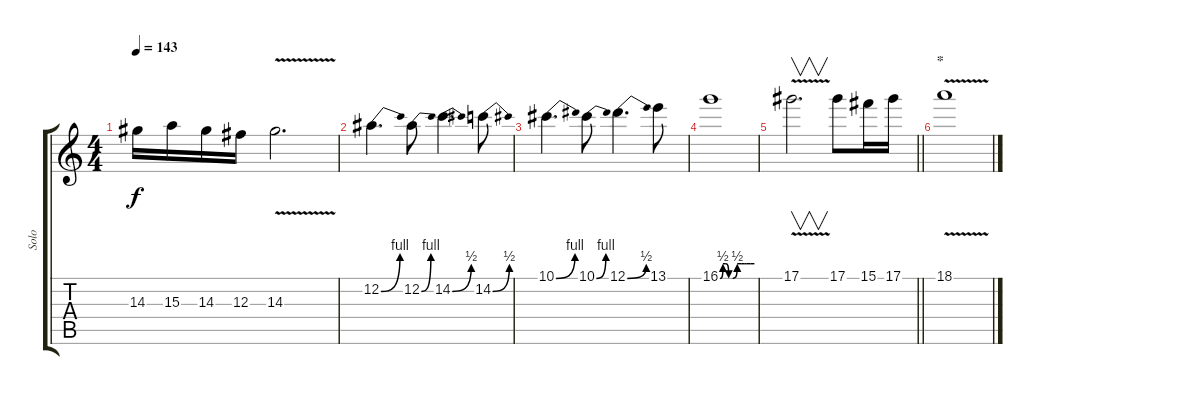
\track ("Solo" "Solo") {instrument distortionguitar}
\staff {score tabs}
\tuning (Eb4 Bb3 Gb3 Db3 Ab2 Db2) {hide}
\ts (4 4)
\tempo 143
\clef g2
\ks c
14.3.16{dy f} 15.3.16 14.3.16 12.3.16 14.3{v}.2{d} |
12.2{be (bend 0 0 60 4)}.4{d} 12.2{be (bend 0 0 60 4)}.8 14.2{be (bend 0 0 60 2)}.4{d} 14.2{be (bend 0 0 60 2)}.8 |
10.1{be (bend 0 0 60 4)}.4{d} 10.1{be (bend 0 0 60 4)}.8 12.1{be (bend 0 0 60 2)}.4{d} 13.1.8 |
16.1{be (custom 0 0 5 2 10 2 15 0 20 0 22 0 30 2 37 2 43 2 46 2 53 2 60 2)}.1 |
\barLineRight lightlight
17.1{v}.2{v d} 17.1.8 15.1.16 17.1.16 |
\section ("" "*")
18.1{v}.1
